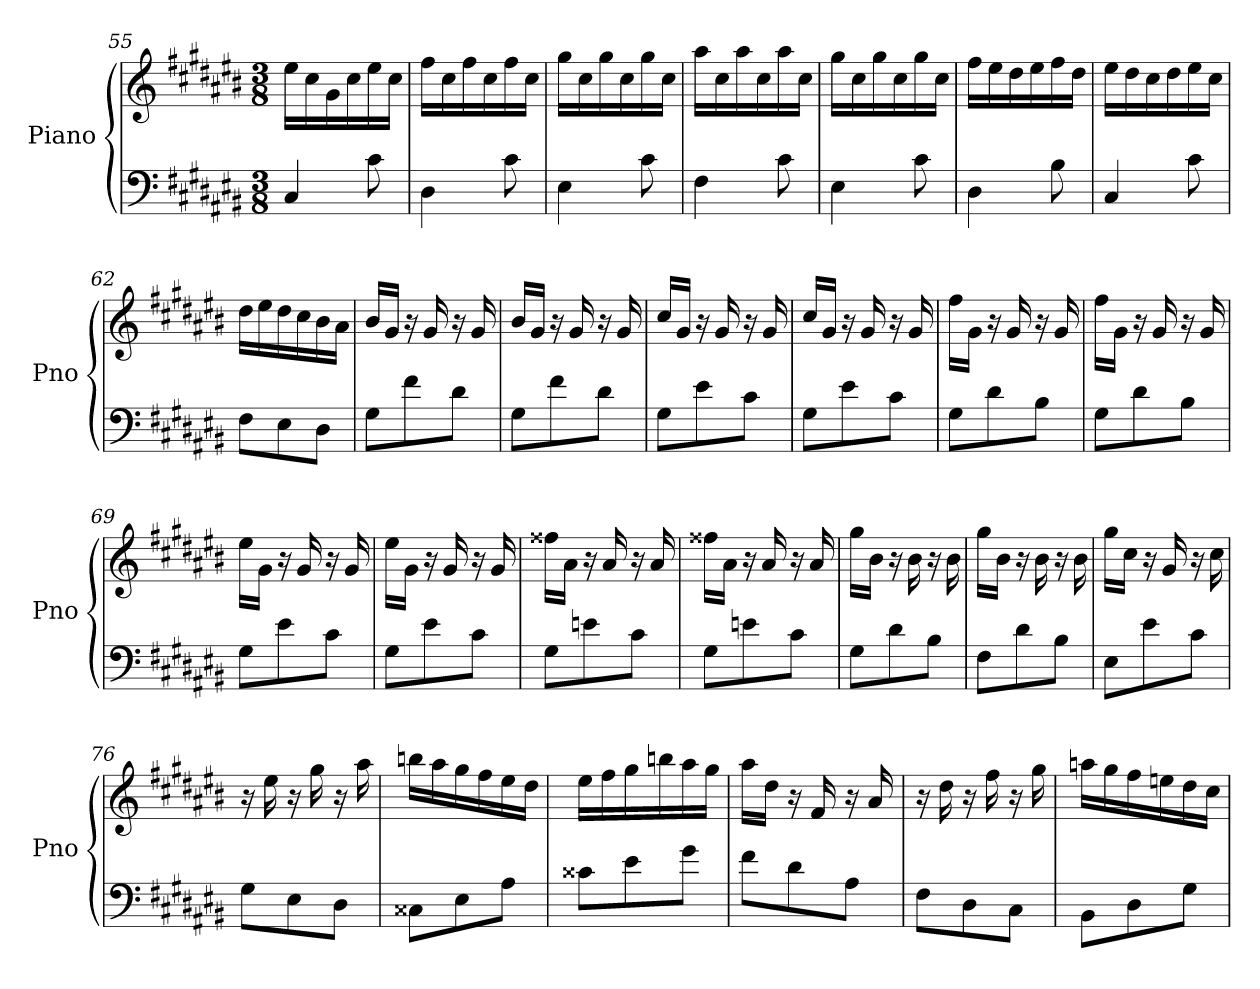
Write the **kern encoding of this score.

**kern	**kern
*part1	*part1
*staff2	*staff1
*I"Piano	*
*I'Pno	*
*clefF4	*clefG2
*k[f#c#g#d#a#e#b#]	*k[f#c#g#d#a#e#b#]
*M3/8	*M3/8
=55	=55
4C#/	16ee#\LL
.	16cc#\
.	16g#\
.	16cc#\
8c#\	16ee#\
.	16cc#\JJ
=56	=56
4D#\	16ff#\LL
.	16cc#\
.	16ff#\
.	16cc#\
8c#\	16ff#\
.	16cc#\JJ
=57	=57
4E#\	16gg#\LL
.	16cc#\
.	16gg#\
.	16cc#\
8c#\	16gg#\
.	16cc#\JJ
=58	=58
4F#\	16aa#\LL
.	16cc#\
.	16aa#\
.	16cc#\
8c#\	16aa#\
.	16cc#\JJ
=59	=59
4E#\	16gg#\LL
.	16cc#\
.	16gg#\
.	16cc#\
8c#\	16gg#\
.	16cc#\JJ
=60	=60
4D#\	16ff#\LL
.	16ee#\
.	16dd#\
.	16ee#\
8B#\	16ff#\
.	16dd#\JJ
=61	=61
4C#/	16ee#\LL
.	16dd#\
.	16cc#\
.	16dd#\
8c#\	16ee#\
.	16cc#\JJ
=62	=62
8F#\L	16dd#\LL
.	16ee#\
8E#\	16dd#\
.	16cc#\
8D#\J	16b#\
.	16a#\JJ
=63	=63
8G#\L	16b#/LL
.	16g#/JJ
8f#\	16r
.	16g#/
8d#\J	16r
.	16g#/
=64	=64
8G#\L	16b#/LL
.	16g#/JJ
8f#\	16r
.	16g#/
8d#\J	16r
.	16g#/
=65	=65
8G#\L	16cc#/LL
.	16g#/JJ
8e#\	16r
.	16g#/
8c#\J	16r
.	16g#/
=66	=66
8G#\L	16cc#/LL
.	16g#/JJ
8e#\	16r
.	16g#/
8c#\J	16r
.	16g#/
=67	=67
8G#\L	16ff#\LL
.	16g#\JJ
8d#\	16r
.	16g#/
8B#\J	16r
.	16g#/
=68	=68
8G#\L	16ff#\LL
.	16g#\JJ
8d#\	16r
.	16g#/
8B#\J	16r
.	16g#/
=69	=69
8G#\L	16ee#\LL
.	16g#\JJ
8e#\	16r
.	16g#/
8c#\J	16r
.	16g#/
=70	=70
8G#\L	16ee#\LL
.	16g#\JJ
8e#\	16r
.	16g#/
8c#\J	16r
.	16g#/
=71	=71
8G#\L	16ff##X\LL
.	16a#\JJ
8en\	16r
.	16a#/
8c#\J	16r
.	16a#/
=72	=72
8G#\L	16ff##X\LL
.	16a#\JJ
8en\	16r
.	16a#/
8c#\J	16r
.	16a#/
=73	=73
8G#\L	16gg#\LL
.	16b#\JJ
8d#\	16r
.	16b#\
8B#\J	16r
.	16b#\
=74	=74
8F#\L	16gg#\LL
.	16b#\JJ
8d#\	16r
.	16b#\
8B#\J	16r
.	16b#\
=75	=75
8E#\L	16gg#\LL
.	16cc#\JJ
8e#\	16r
.	16g#/
8c#\J	16r
.	16cc#\
=76	=76
8G#\L	16r
.	16ee#\
8E#\	16r
.	16gg#\
8D#\J	16r
.	16aa#\
=77	=77
8C##X\L	16bbn\LL
.	16aa#\
8E#\	16gg#\
.	16ff#\
8A#\J	16ee#\
.	16dd#\JJ
=78	=78
8c##X\L	16ee#\LL
.	16ff#\
8e#\	16gg#\
.	16bbn\
8g#\J	16aa#\
.	16gg#\JJ
=79	=79
8f#\L	16aa#\LL
.	16dd#\JJ
8d#\	16r
.	16f#/
8A#\J	16r
.	16a#/
=80	=80
8F#\L	16r
.	16dd#\
8D#\	16r
.	16ff#\
8C#\J	16r
.	16gg#\
=81	=81
8BB#\L	16aan\LL
.	16gg#\
8D#\	16ff#\
.	16een\
8G#\J	16dd#\
.	16cc#\JJ
=	=
*-	*-
